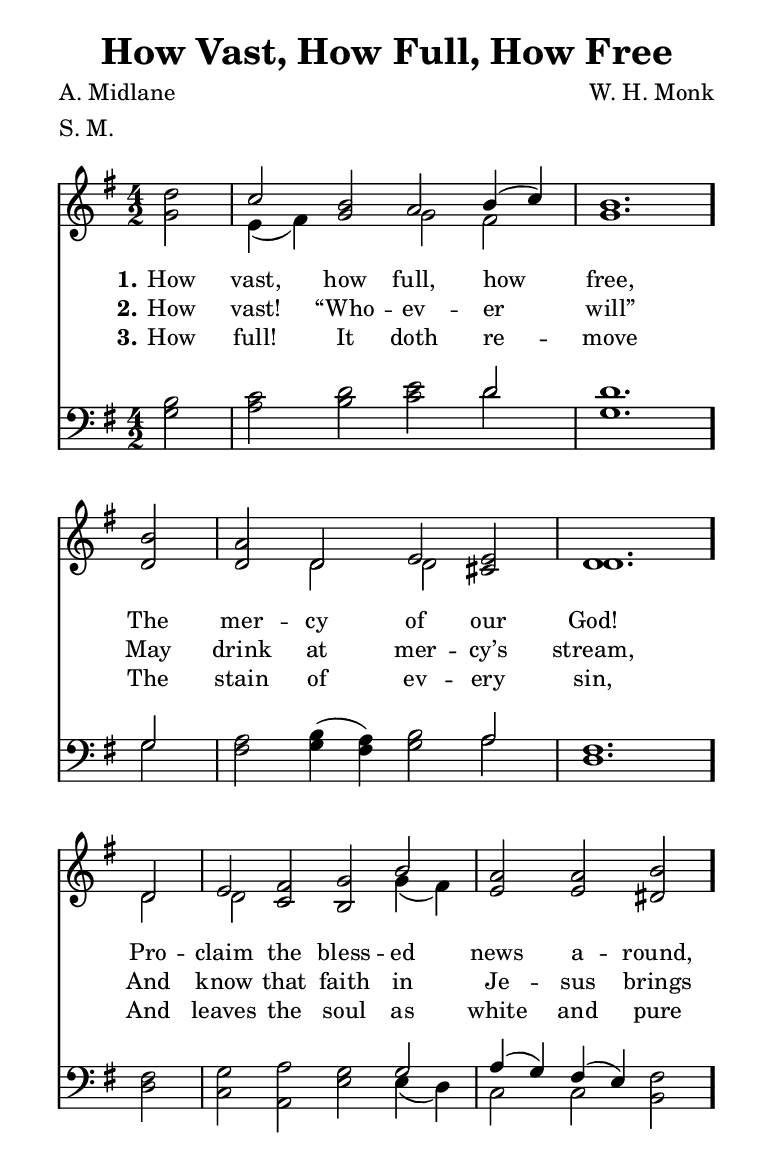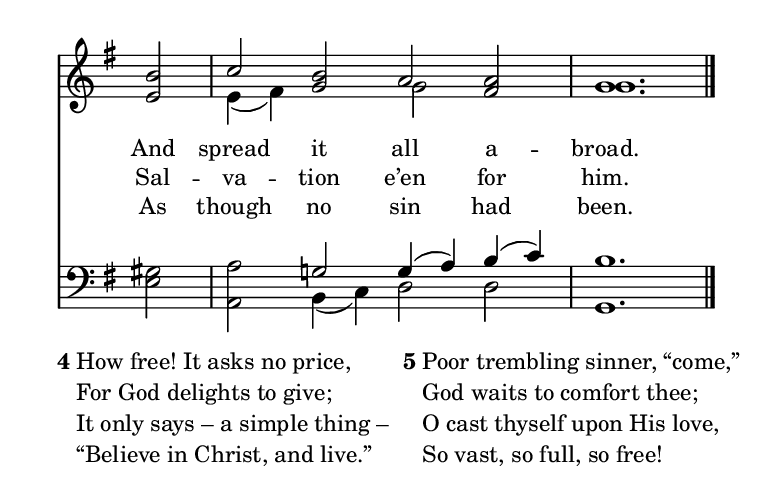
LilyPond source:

\include "common/global.ily"
\paper {
  \include "common/paper.ily"
  %ragged-bottom = ##t
  ragged-last-bottom = ##t
  %systems-per-page = ##f
  system-count = #(cond (is-eogsized 2) (#t #f))
  %page-count = ##f
}

\header{
  hymnnumber = "141"
  title = "How Vast, How Full, How Free"
  tunename = "St. Ethelwald"
  meter = "S. M."
  poet = "A. Midlane"
  composer = "W. H. Monk"
  %copyright = ""
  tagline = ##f
}

% for fermata in MIDI
ta = { \tempo 2=80 }
tb = { \tempo 2=40 }

global = {
  \include "common/overrides.ily"
  \override Staff.TimeSignature.style = #'numbered
  \time 4/2
  \override Score.MetronomeMark.transparent = ##t % hide all fermata changes too
  \ta
  \key g \major
  \partial 2
  \autoBeamOff
}

notesSoprano = {
\global
\relative c'' {

  d2 | c b a b4( c) | b1.
  b2 | a d, e e | d1.
  d2 | e fis g b | a a b
  b2 | c b a a | g1.

  \bar "|."

}
}

notesAlto = {
\global
\relative e' {

  g2 | e4( fis) g2 g fis | g1.
  d2 | d d d cis | d1.
  d2 | d c b g'4( fis) | e2 e dis
  e2 | e4( fis) g2 g fis | g1.

}
}

notesTenor = {
\global
\relative a {

  b2 | c d e d | d1.
  g,2 | a b4( a) b2 a | fis1.
  fis2 | g a g g | a4( g) fis( e) fis2
  gis2 | a g! g4( a) b( c) | b1.

}
}

notesBass = {
\global
\relative f {

  g2 | a b c d | g,1.
  g2 | fis g4( fis) g2 a | d,1.
  d2 | c a e' e4( d) | c2 c b
  e2 | a, b4( c) d2 d | g,1.

}
}

wordsA = \lyricmode {
\set stanza = "1."

How vast, how full, how free, \bar "."
The mer -- cy of our God! \bar "." \break
Pro -- claim the bless -- ed news a -- round, \bar "."
And spread it all a -- broad. \bar "."

}

wordsB = \lyricmode {
\set stanza = "2."

How vast! “Who -- ev -- er will”
May drink at mer -- cy’s stream,
And know that faith in Je -- sus brings
Sal -- va -- tion e’en for him.

}

wordsC = \lyricmode {
\set stanza = "3."

How full! It doth re -- move
The stain of ev -- ery sin,
And leaves the soul as white and pure
As though no sin had been.

}

wordsD = \markuplist {

\line { How free! It asks no price, }
\line { For God delights to give; }
\line { It only says – a simple thing – }
\line { “Believe in Christ, and live.” }

}

wordsE = \markuplist {

\line { Poor trembling sinner, “come,” }
\line { God waits to comfort thee; }
\line { O cast thyself upon His love, }
\line { So vast, so full, so free! }

}

\score {
  \context ChoirStaff <<
    \context Staff = upper <<
      \set ChoirStaff.systemStartDelimiter = #'SystemStartBar
      \set ChoirStaff.printPartCombineTexts = ##f
      \partcombine #'(2 . 9) \notesSoprano \notesAlto
      \context NullVoice = sopranos { \voiceOne << \notesSoprano >> }
      \context NullVoice = altos { \voiceTwo << \notesAlto >> }
      \context Lyrics = one   \lyricsto sopranos \wordsA
      \context Lyrics = two   \lyricsto sopranos \wordsB
      \context Lyrics = three \lyricsto sopranos \wordsC
    >>
    \context Staff = men <<
      \clef bass
      \set ChoirStaff.printPartCombineTexts = ##f
      \partcombine #'(2 . 9) \notesTenor \notesBass
      \context NullVoice = tenors { \voiceOne << \notesTenor >> }
      \context NullVoice = basses { \voiceTwo << \notesBass >> }
    >>
  >>
  \layout {
    \include "common/layout.ily"
  }
  \midi{
    \include "common/midi.ily"
  }
}

\noPageBreak

\markup { \fill-line {
  \hspace #0.1
  \line{ \bold 4 \column { \wordsD } }
  \hspace #0.1
  \line{ \bold 5 \column { \wordsE } }
  \hspace #0.1
} }

\version "2.19.49"  % necessary for upgrading to future LilyPond versions.

% vi:set et ts=2 sw=2 ai nocindent syntax=lilypond:
